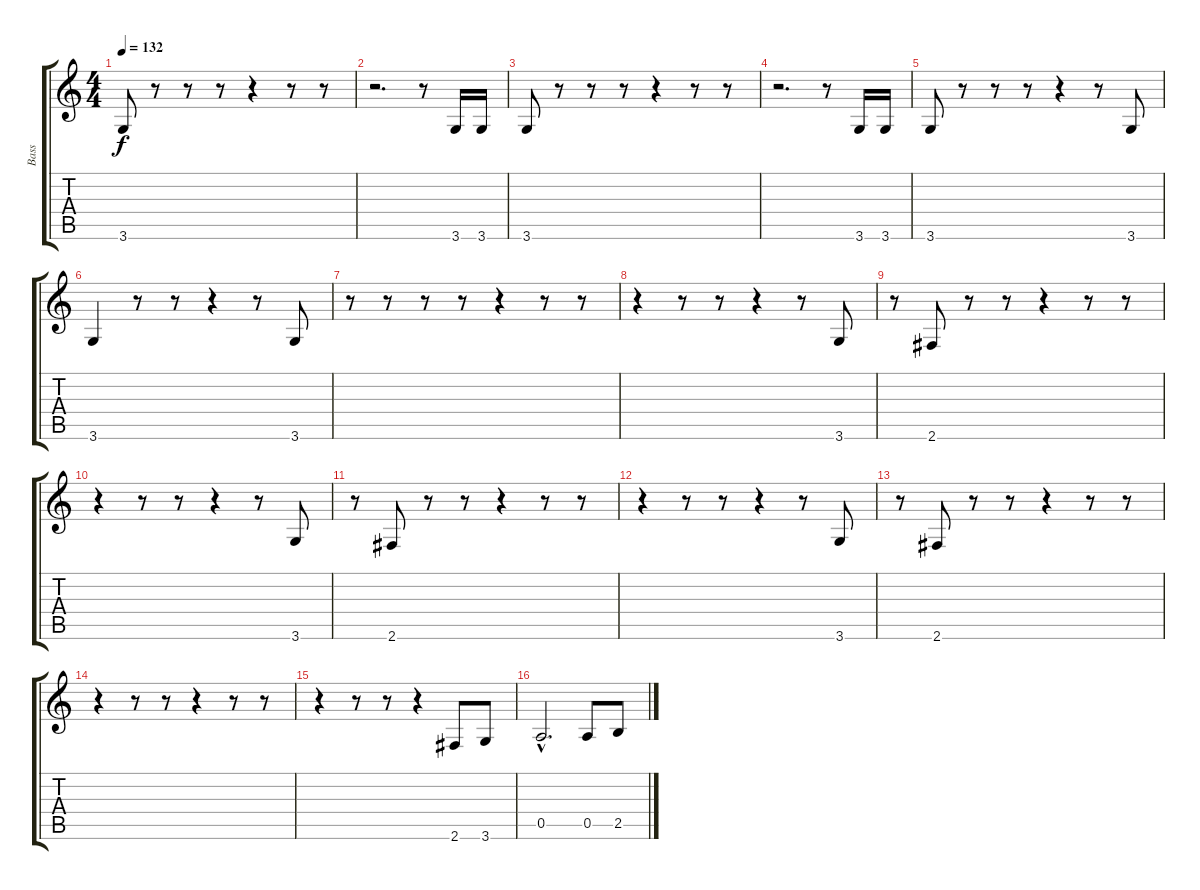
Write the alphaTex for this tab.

\track ("Bass" "Bass") {instrument electricbasspick}
\staff {score tabs}
\tuning (E4 B3 G3 D3 A2 E2) {hide}
\ts (4 4)
\tempo 132
\clef g2
\ks c
3.6.8{dy f} r.8 r.8 r.8 r.4 r.8 r.8 |
r.2{d} r.8 3.6.16 3.6.16 |
3.6.8 r.8 r.8 r.8 r.4 r.8 r.8 |
r.2{d} r.8 3.6.16 3.6.16 |
3.6.8 r.8 r.8 r.8 r.4 r.8 3.6.8 |
3.6.4 r.8 r.8 r.4 r.8 3.6.8 |
r.8 r.8 r.8 r.8 r.4 r.8 r.8 |
r.4 r.8 r.8 r.4 r.8 3.6.8 |
r.8 2.6.8 r.8 r.8 r.4 r.8 r.8 |
r.4 r.8 r.8 r.4 r.8 3.6.8 |
r.8 2.6.8 r.8 r.8 r.4 r.8 r.8 |
r.4 r.8 r.8 r.4 r.8 3.6.8 |
r.8 2.6.8 r.8 r.8 r.4 r.8 r.8 |
r.4 r.8 r.8 r.4 r.8 r.8 |
r.4 r.8 r.8 r.4 2.6.8 3.6.8 |
0.5{hac}.2{d} 0.5.8 2.5.8
